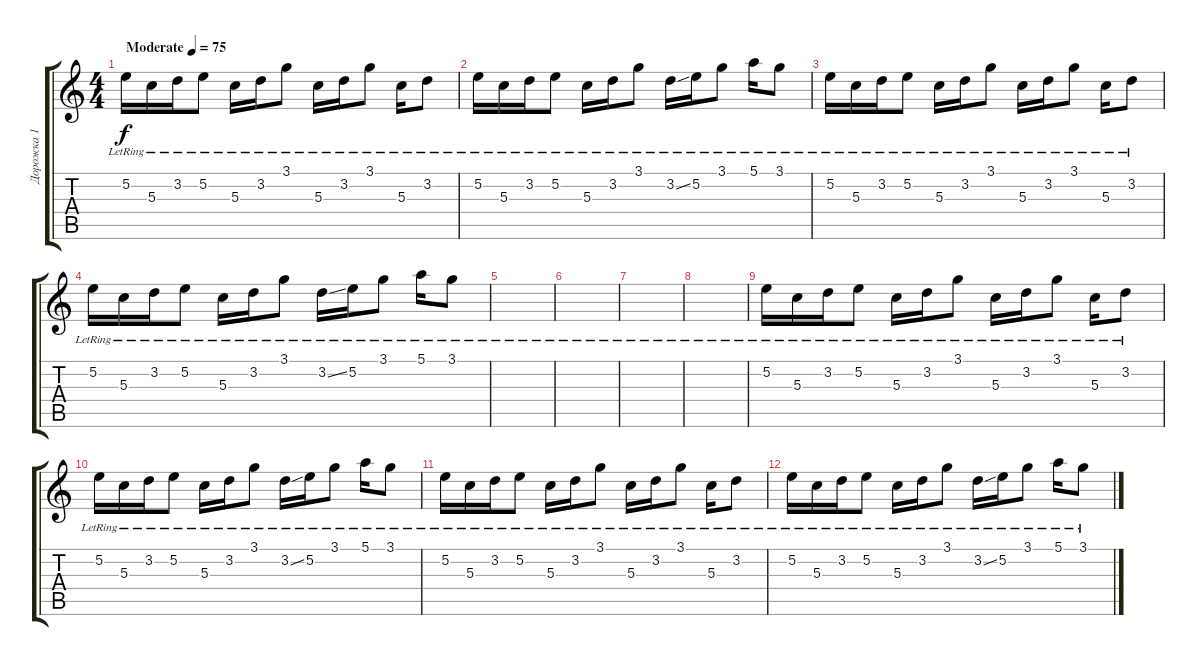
\track ("Дорожка 1" "Дорожка 1") {instrument acousticguitarsteel}
\staff {score tabs}
\tuning (E4 B3 G3 D3 A2 D2) {hide}
\ts (4 4)
\tempo (75 "Moderate")
\clef g2
\ks c
5.2{lr}.16{dy f instrument acousticguitarsteel} 5.3{lr}.16 3.2{lr}.16 5.2{lr}.8 5.3{lr}.16 3.2{lr}.16 3.1{lr}.8 5.3{lr}.16 3.2{lr}.16 3.1{lr}.8 5.3{lr}.16 3.2{lr}.8 |
5.2{lr}.16 5.3{lr}.16 3.2{lr}.16 5.2{lr}.8 5.3{lr}.16 3.2{lr}.16 3.1{lr}.8 3.2{ss lr}.16 5.2{lr}.16 3.1{lr}.8 5.1{lr}.16 3.1{lr}.8 |
5.2{lr}.16 5.3{lr}.16 3.2{lr}.16 5.2{lr}.8 5.3{lr}.16 3.2{lr}.16 3.1{lr}.8 5.3{lr}.16 3.2{lr}.16 3.1{lr}.8 5.3{lr}.16 3.2{lr}.8 |
5.2{lr}.16 5.3{lr}.16 3.2{lr}.16 5.2{lr}.8 5.3{lr}.16 3.2{lr}.16 3.1{lr}.8 3.2{ss lr}.16 5.2{lr}.16 3.1{lr}.8 5.1{lr}.16 3.1{lr}.8 |
|
|
|
|
5.2{lr}.16 5.3{lr}.16 3.2{lr}.16 5.2{lr}.8 5.3{lr}.16 3.2{lr}.16 3.1{lr}.8 5.3{lr}.16 3.2{lr}.16 3.1{lr}.8 5.3{lr}.16 3.2{lr}.8 |
5.2{lr}.16 5.3{lr}.16 3.2{lr}.16 5.2{lr}.8 5.3{lr}.16 3.2{lr}.16 3.1{lr}.8 3.2{ss lr}.16 5.2{lr}.16 3.1{lr}.8 5.1{lr}.16 3.1{lr}.8 |
5.2{lr}.16 5.3{lr}.16 3.2{lr}.16 5.2{lr}.8 5.3{lr}.16 3.2{lr}.16 3.1{lr}.8 5.3{lr}.16 3.2{lr}.16 3.1{lr}.8 5.3{lr}.16 3.2{lr}.8 |
5.2{lr}.16 5.3{lr}.16 3.2{lr}.16 5.2{lr}.8 5.3{lr}.16 3.2{lr}.16 3.1{lr}.8 3.2{ss lr}.16 5.2{lr}.16 3.1{lr}.8 5.1{lr}.16 3.1{lr}.8
